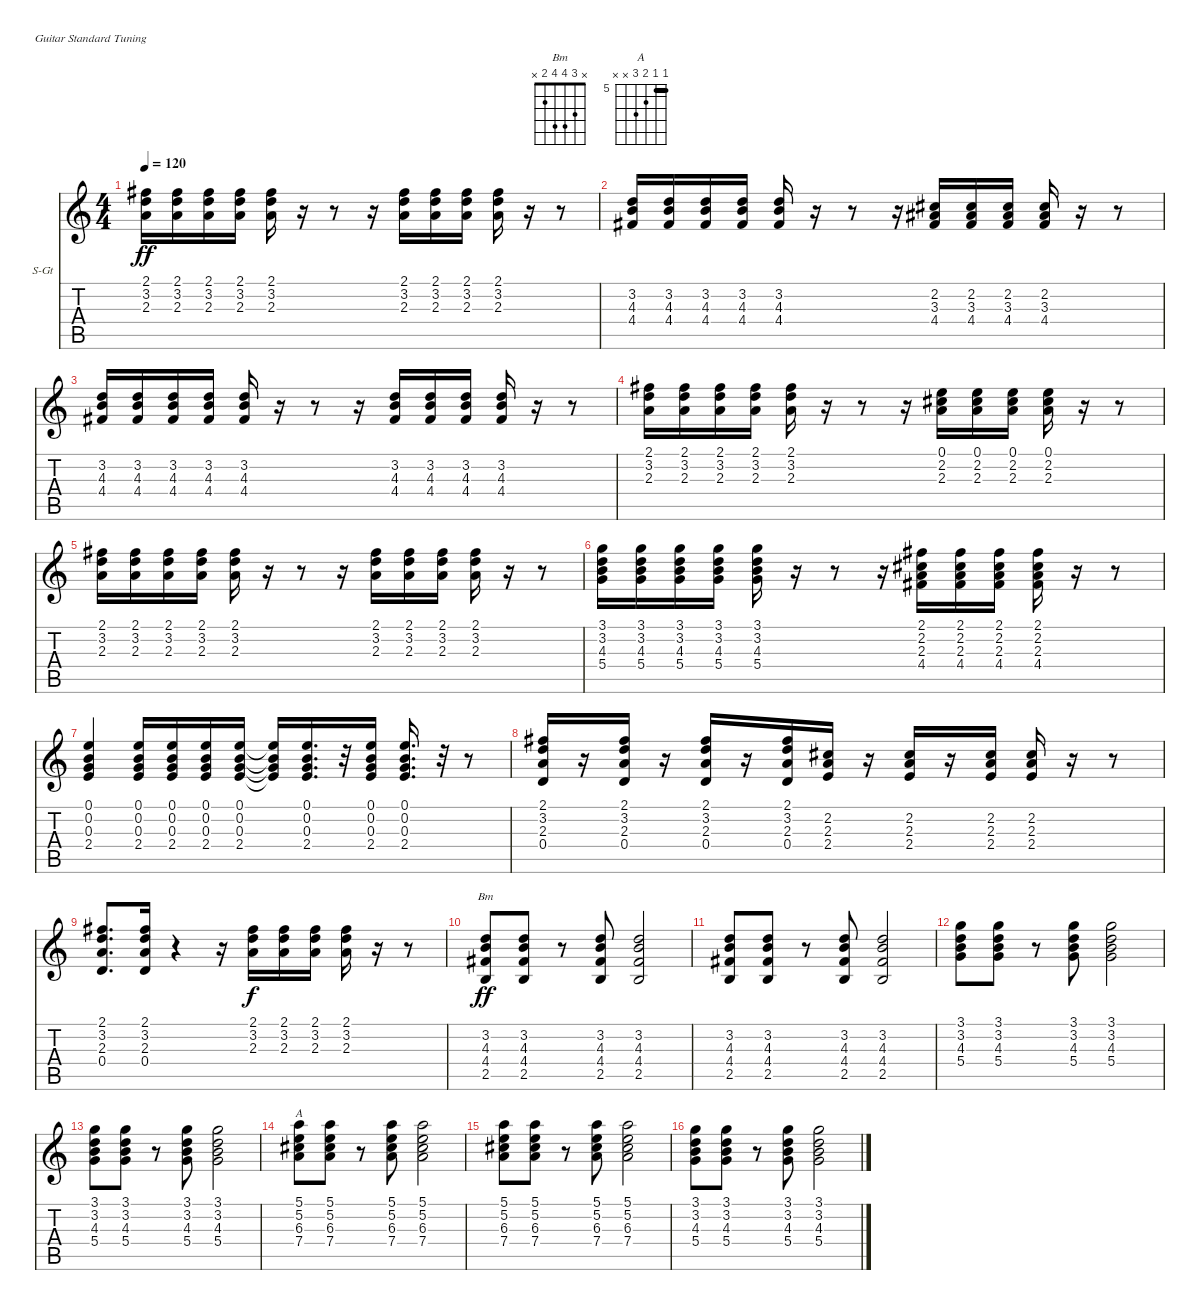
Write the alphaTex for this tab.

\defaultSystemsLayout 4
\bracketExtendMode nobrackets
\firstSystemTrackNameOrientation horizontal
\otherSystemsTrackNameOrientation horizontal
\track ("Steel Guitar" "S-Gt") {instrument acousticguitarsteel}
\staff {score tabs}
\tuning (E4 B3 G3 D3 A2 E2)
\chord ("Bm" x 3 4 4 2 x)
\chord ("A" 5 5 6 7 x x) {firstfret 5 barre 5}
\ts (4 4)
\tempo 120
\clef g2
\ks c
(2.3 3.2 2.1).16{dy ff} (2.3 3.2 2.1).16 (2.3 3.2 2.1).16 (2.3 3.2 2.1).16 (2.3 3.2 2.1).16 r.16 r.8 r.16 (2.3 3.2 2.1).16 (2.3 3.2 2.1).16 (2.3 3.2 2.1).16 (2.3 3.2 2.1).16 r.16 r.8 |
(4.4 4.3 3.2).16 (4.4 4.3 3.2).16 (4.4 4.3 3.2).16 (4.4 4.3 3.2).16 (4.4 4.3 3.2).16 r.16 r.8 r.16 (4.4 3.3 2.2).16 (4.4 3.3 2.2).16 (4.4 3.3 2.2).16 (4.4 3.3 2.2).16 r.16 r.8 |
(4.4 4.3 3.2).16 (4.4 4.3 3.2).16 (4.4 4.3 3.2).16 (4.4 4.3 3.2).16 (4.4 4.3 3.2).16 r.16 r.8 r.16 (4.4 4.3 3.2).16 (4.4 4.3 3.2).16 (4.4 4.3 3.2).16 (4.4 4.3 3.2).16 r.16 r.8 |
(2.3 3.2 2.1).16 (2.3 3.2 2.1).16 (2.3 3.2 2.1).16 (2.3 3.2 2.1).16 (2.3 3.2 2.1).16 r.16 r.8 r.16 (2.3 2.2 0.1).16 (2.3 2.2 0.1).16 (2.3 2.2 0.1).16 (2.3 2.2 0.1).16 r.16 r.8 |
(2.3 3.2 2.1).16 (2.3 3.2 2.1).16 (2.3 3.2 2.1).16 (2.3 3.2 2.1).16 (2.3 3.2 2.1).16 r.16 r.8 r.16 (2.3 3.2 2.1).16 (2.3 3.2 2.1).16 (2.3 3.2 2.1).16 (2.3 3.2 2.1).16 r.16 r.8 |
(5.4 4.3 3.2 3.1).16 (5.4 4.3 3.2 3.1).16 (5.4 4.3 3.2 3.1).16 (5.4 4.3 3.2 3.1).16 (5.4 4.3 3.2 3.1).16 r.16 r.8 r.16 (4.4 2.3 2.2 2.1).16 (4.4 2.3 2.2 2.1).16 (4.4 2.3 2.2 2.1).16 (4.4 2.3 2.2 2.1).16 r.16 r.8 |
(2.4 0.3 0.2 0.1).4 (2.4 0.3 0.2 0.1).16 (2.4 0.3 0.2 0.1).16 (2.4 0.3 0.2 0.1).16 (2.4 0.3 0.2 0.1).16 (2.4{t} 0.3{t} 0.2{t} 0.1{t}).16 (2.4 0.3 0.2 0.1).16{d} r.32 (2.4 0.3 0.2 0.1).16 (2.4 0.3 0.2 0.1).16{d} r.32 r.8 |
(0.4 2.3 3.2 2.1).16 r.16 (0.4 2.3 3.2 2.1).16 r.16 (0.4 2.3 3.2 2.1).16 r.16 (0.4 2.3 3.2 2.1).16 (2.4 2.3 2.2).16 r.16 (2.4 2.3 2.2).16 r.16 (2.4 2.3 2.2).16 (2.4 2.3 2.2).16 r.16 r.8 |
(0.4 2.3 3.2 2.1).8{d} (0.4 2.3 3.2 2.1).16 r.4 r.16 (2.3 3.2 2.1).16{dy f} (2.3 3.2 2.1).16 (2.3 3.2 2.1).16 (2.3 3.2 2.1).16 r.16 r.8 |
(2.5 4.4 4.3 3.2).8{ch "Bm" dy ff} (2.5 4.4 4.3 3.2).8 r.8 (2.5 4.4 4.3 3.2).8 (2.5 4.4 4.3 3.2).2 |
(2.5 4.4 4.3 3.2).8 (2.5 4.4 4.3 3.2).8 r.8 (2.5 4.4 4.3 3.2).8 (2.5 4.4 4.3 3.2).2 |
(5.4 4.3 3.2 3.1).8 (5.4 4.3 3.2 3.1).8 r.8 (5.4 4.3 3.2 3.1).8 (5.4 4.3 3.2 3.1).2 |
(5.4 4.3 3.2 3.1).8 (5.4 4.3 3.2 3.1).8 r.8 (5.4 4.3 3.2 3.1).8 (5.4 4.3 3.2 3.1).2 |
(7.4 6.3 5.2 5.1).8{ch "A"} (7.4 6.3 5.2 5.1).8 r.8 (7.4 6.3 5.2 5.1).8 (7.4 6.3 5.2 5.1).2 |
(7.4 6.3 5.2 5.1).8 (7.4 6.3 5.2 5.1).8 r.8 (7.4 6.3 5.2 5.1).8 (7.4 6.3 5.2 5.1).2 |
(5.4 4.3 3.2 3.1).8 (5.4 4.3 3.2 3.1).8 r.8 (5.4 4.3 3.2 3.1).8 (5.4 4.3 3.2 3.1).2
